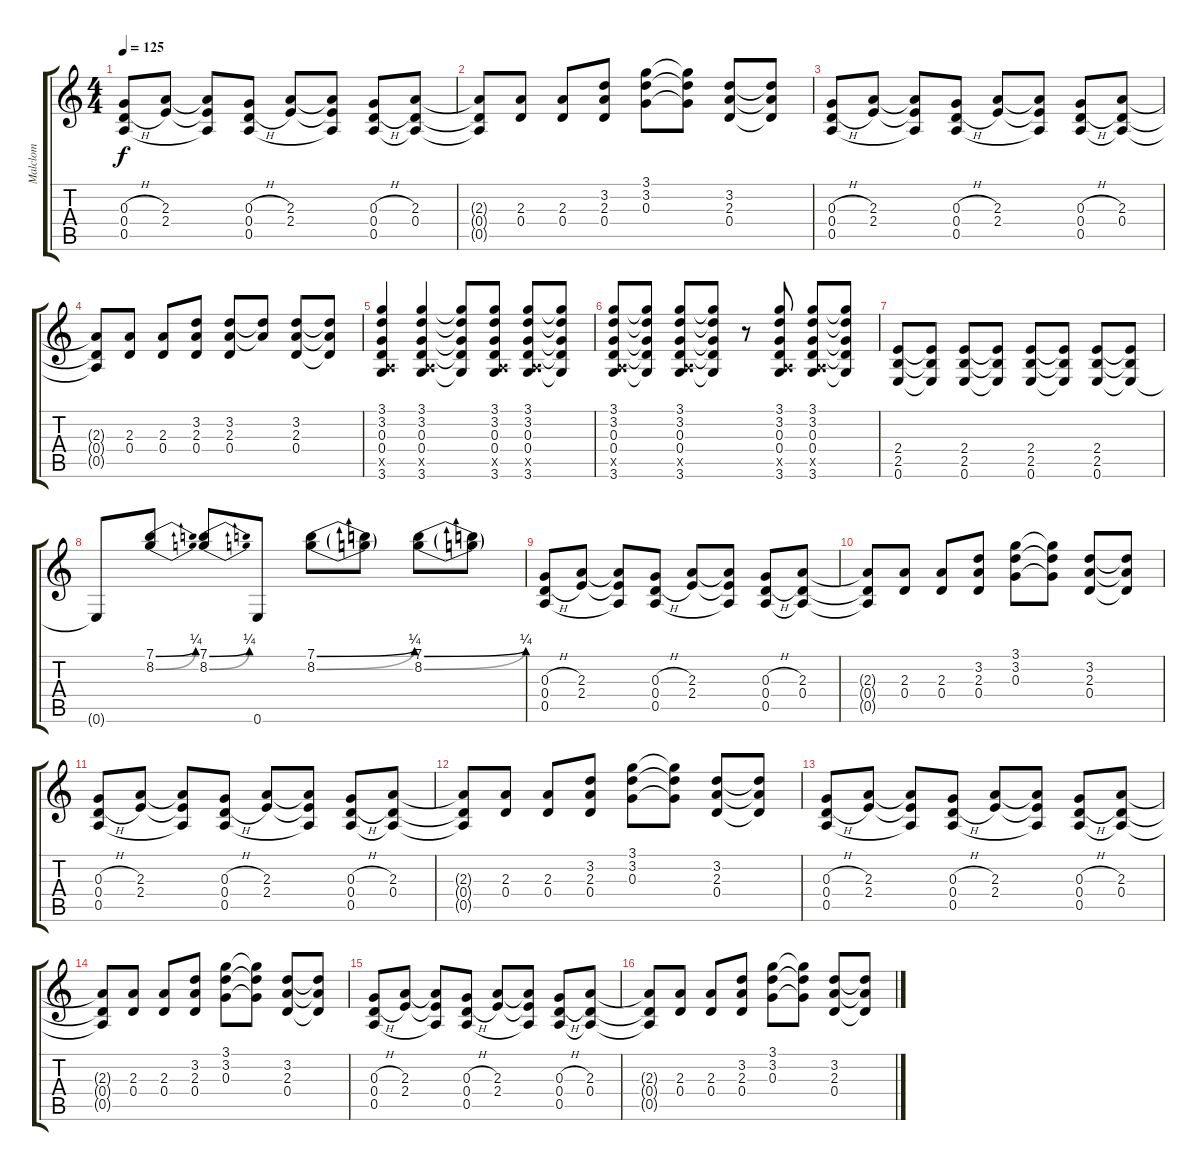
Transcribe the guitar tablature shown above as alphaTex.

\track ("Malclom" "Malclom") {instrument distortionguitar}
\staff {score tabs}
\tuning (E4 B3 G3 D3 A2 E2) {hide}
\ts (4 4)
\tempo 125
\clef g2
\ks c
(0.3{h} 0.4{h} 0.5).8{dy f} (2.3 2.4).8 (2.3{t} 2.4{t} 0.5{t}).8 (0.3{h} 0.4{h} 0.5).8 (2.3 2.4).8 (2.3{t} 2.4{t} 0.5{t}).8 (0.3{h} 0.4{h} 0.5).8 (2.3 0.4 0.5{t}).8 |
(2.3{t} 0.4{t} 0.5{t}).8 (2.3 0.4).8 (2.3 0.4).8 (3.2 2.3 0.4).8 (3.1 3.2 0.3).8 (3.1{t} 3.2{t} 0.3{t}).8 (3.2 2.3 0.4).8 (3.2{t} 2.3{t} 0.4{t}).8 |
(0.3{h} 0.4{h} 0.5).8 (2.3 2.4).8 (2.3{t} 2.4{t} 0.5{t}).8 (0.3{h} 0.4{h} 0.5).8 (2.3 2.4).8 (2.3{t} 2.4{t} 0.5{t}).8 (0.3{h} 0.4{h} 0.5).8 (2.3 0.4 0.5{t}).8 |
(2.3{t} 0.4{t} 0.5{t}).8 (2.3 0.4).8 (2.3 0.4).8 (3.2 2.3 0.4).8 (3.2 2.3 0.4).8 (3.2{t} 2.3{t}).8 (3.2 2.3 0.4).8 (3.2{t} 2.3{t} 0.4{t}).8 |
(3.1 3.2 0.3 0.4 0.5{x} 3.6).4 (3.1 3.2 0.3 0.4 0.5{x} 3.6).4 (3.1{t} 3.2{t} 0.3{t} 0.4{t} 3.6{t}).8 (3.1 3.2 0.3 0.4 0.5{x} 3.6).8 (3.1 3.2 0.3 0.4 0.5{x} 3.6).8 (3.1{t} 3.2{t} 0.3{t} 0.4{t} 3.6{t}).8 |
(3.1 3.2 0.3 0.4 0.5{x} 3.6).8 (3.1{t} 3.2{t} 0.3{t} 0.4{t} 3.6{t}).8 (3.1 3.2 0.3 0.4 0.5{x} 3.6).8 (3.1{t} 3.2{t} 0.3{t} 0.4{t} 3.6{t}).8 r.8 (3.1 3.2 0.3 0.4 0.5{x} 3.6).8 (3.1 3.2 0.3 0.4 0.5{x} 3.6).8 (3.1{t} 3.2{t} 0.3{t} 0.4{t} 3.6{t}).8 |
(2.4 2.5 0.6).8 (2.4{t} 2.5{t} 0.6{t}).8 (2.4 2.5 0.6).8 (2.4{t} 2.5{t} 0.6{t}).8 (2.4 2.5 0.6).8 (2.4{t} 2.5{t} 0.6{t}).8 (2.4 2.5 0.6).8 (2.4{t} 2.5{t} 0.6{t}).8 |
0.6{t}.8 (7.1{be (bend 0 0 60 1)} 8.2{be (bend 0 0 60 1)}).8 (7.1{be (bend 0 0 60 1)} 8.2{be (bend 0 0 60 1)}).8 0.6.8 (7.1{be (bend 0 0 60 1)} 8.2{be (bend 0 0 60 1)}).8 (7.1{t} 8.2{t}).8 (7.1{be (bend 0 0 60 1)} 8.2{be (bend 0 0 60 1)}).8 (7.1{t} 8.2{t}).8 |
(0.3{h} 0.4{h} 0.5).8 (2.3 2.4).8 (2.3{t} 2.4{t} 0.5{t}).8 (0.3{h} 0.4{h} 0.5).8 (2.3 2.4).8 (2.3{t} 2.4{t} 0.5{t}).8 (0.3{h} 0.4{h} 0.5).8 (2.3 0.4 0.5{t}).8 |
(2.3{t} 0.4{t} 0.5{t}).8 (2.3 0.4).8 (2.3 0.4).8 (3.2 2.3 0.4).8 (3.1 3.2 0.3).8 (3.1{t} 3.2{t} 0.3{t}).8 (3.2 2.3 0.4).8 (3.2{t} 2.3{t} 0.4{t}).8 |
(0.3{h} 0.4{h} 0.5).8 (2.3 2.4).8 (2.3{t} 2.4{t} 0.5{t}).8 (0.3{h} 0.4{h} 0.5).8 (2.3 2.4).8 (2.3{t} 2.4{t} 0.5{t}).8 (0.3{h} 0.4{h} 0.5).8 (2.3 0.4 0.5{t}).8 |
(2.3{t} 0.4{t} 0.5{t}).8 (2.3 0.4).8 (2.3 0.4).8 (3.2 2.3 0.4).8 (3.1 3.2 0.3).8 (3.1{t} 3.2{t} 0.3{t}).8 (3.2 2.3 0.4).8 (3.2{t} 2.3{t} 0.4{t}).8 |
(0.3{h} 0.4{h} 0.5).8 (2.3 2.4).8 (2.3{t} 2.4{t} 0.5{t}).8 (0.3{h} 0.4{h} 0.5).8 (2.3 2.4).8 (2.3{t} 2.4{t} 0.5{t}).8 (0.3{h} 0.4{h} 0.5).8 (2.3 0.4 0.5{t}).8 |
(2.3{t} 0.4{t} 0.5{t}).8 (2.3 0.4).8 (2.3 0.4).8 (3.2 2.3 0.4).8 (3.1 3.2 0.3).8 (3.1{t} 3.2{t} 0.3{t}).8 (3.2 2.3 0.4).8 (3.2{t} 2.3{t} 0.4{t}).8 |
(0.3{h} 0.4{h} 0.5).8 (2.3 2.4).8 (2.3{t} 2.4{t} 0.5{t}).8 (0.3{h} 0.4{h} 0.5).8 (2.3 2.4).8 (2.3{t} 2.4{t} 0.5{t}).8 (0.3{h} 0.4{h} 0.5).8 (2.3 0.4 0.5{t}).8 |
(2.3{t} 0.4{t} 0.5{t}).8 (2.3 0.4).8 (2.3 0.4).8 (3.2 2.3 0.4).8 (3.1 3.2 0.3).8 (3.1{t} 3.2{t} 0.3{t}).8 (3.2 2.3 0.4).8 (3.2{t} 2.3{t} 0.4{t}).8
